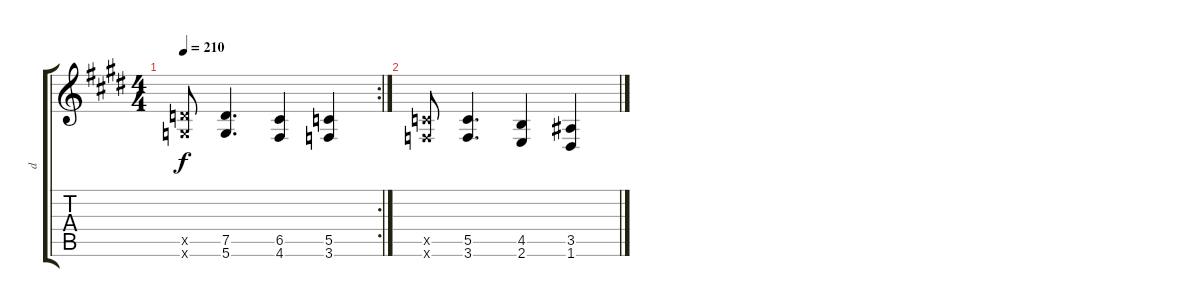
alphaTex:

\track ("d" "d") {instrument distortionguitar}
\staff {score tabs}
\tuning (D4 A3 F3 C3 G2 D2) {hide}
\rc 2
\ts (4 4)
\tempo 210
\clef g2
\ks c#minor
(7.5{x} 5.6{x}).8{dy f} (7.5 5.6).4{d} (6.5 4.6).4 (5.5 3.6).4 |
(5.5{x} 3.6{x}).8 (5.5 3.6).4{d} (4.5 2.6).4 (3.5 1.6).4
